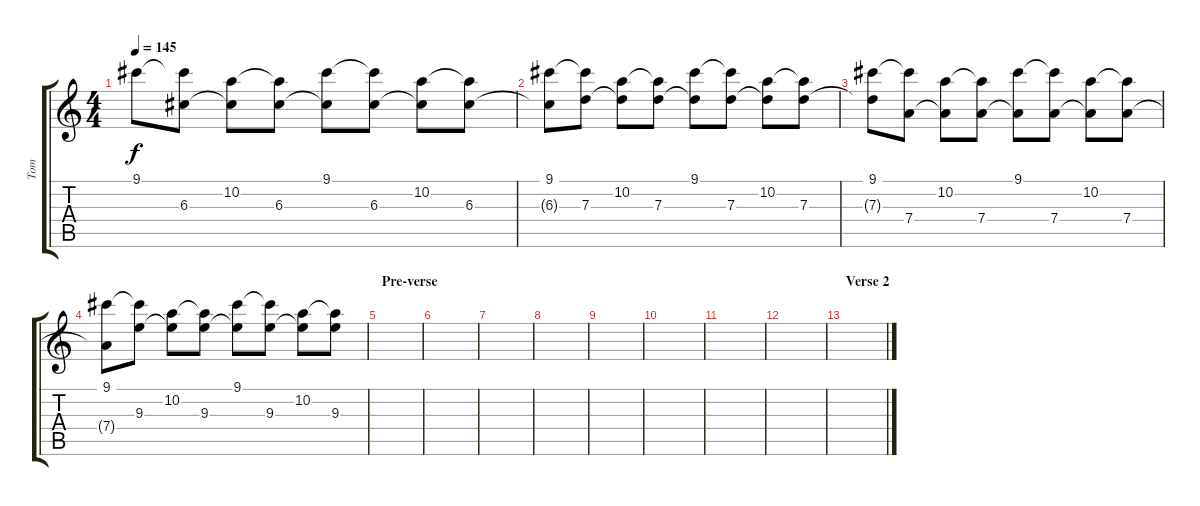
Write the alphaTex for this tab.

\track ("Tom" "Tom") {instrument electricguitarclean}
\staff {score tabs}
\tuning (E4 B3 G3 D3 A2 E2) {hide}
\ts (4 4)
\tempo 145
\clef g2
\ks c
9.1.8{dy f} (9.1{t} 6.3).8 (10.2 6.3{t}).8 (10.2{t} 6.3).8 (9.1 6.3{t}).8 (9.1{t} 6.3).8 (10.2 6.3{t}).8 (10.2{t} 6.3).8 |
(9.1 6.3{t}).8 (9.1{t} 7.3).8 (10.2 7.3{t}).8 (10.2{t} 7.3).8 (9.1 7.3{t}).8 (9.1{t} 7.3).8 (10.2 7.3{t}).8 (10.2{t} 7.3).8 |
(9.1 7.3{t}).8 (9.1{t} 7.4).8 (10.2 7.4{t}).8 (10.2{t} 7.4).8 (9.1 7.4{t}).8 (9.1{t} 7.4).8 (10.2 7.4{t}).8 (10.2{t} 7.4).8 |
(9.1 7.4{t}).8 (9.1{t} 9.3).8 (10.2 9.3{t}).8 (10.2{t} 9.3).8 (9.1 9.3{t}).8 (9.1{t} 9.3).8 (10.2 9.3{t}).8 (10.2{t} 9.3).8 |
\section ("" "Pre-verse")
|
|
|
|
|
|
|
|
\section ("" "Verse 2")
